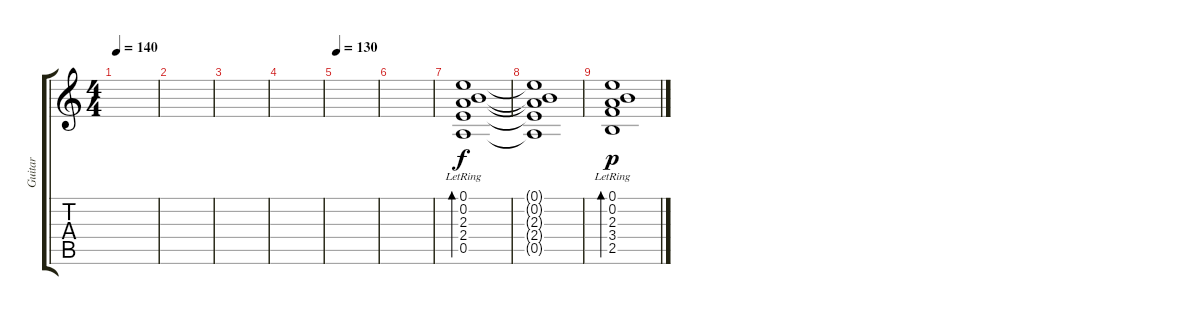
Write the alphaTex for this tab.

\track ("Guitar" "Guitar") {instrument electricguitarclean}
\staff {score tabs}
\tuning (E4 B3 G3 D3 A2 E2) {hide}
\ts (4 4)
\tempo 140
\clef g2
\ks c
|
|
|
|
\tempo 130
|
|
(0.1{lr} 0.2{lr} 2.3{lr} 2.4{lr} 0.5{lr}).1{bd 480 instrument acousticguitarnylon} |
(0.1{t} 0.2{t} 2.3{t} 2.4{t} 0.5{t}).1 |
(0.1{lr} 0.2{lr} 2.3{lr} 3.4{lr} 2.5{lr}).1{bd 480 dy p}
